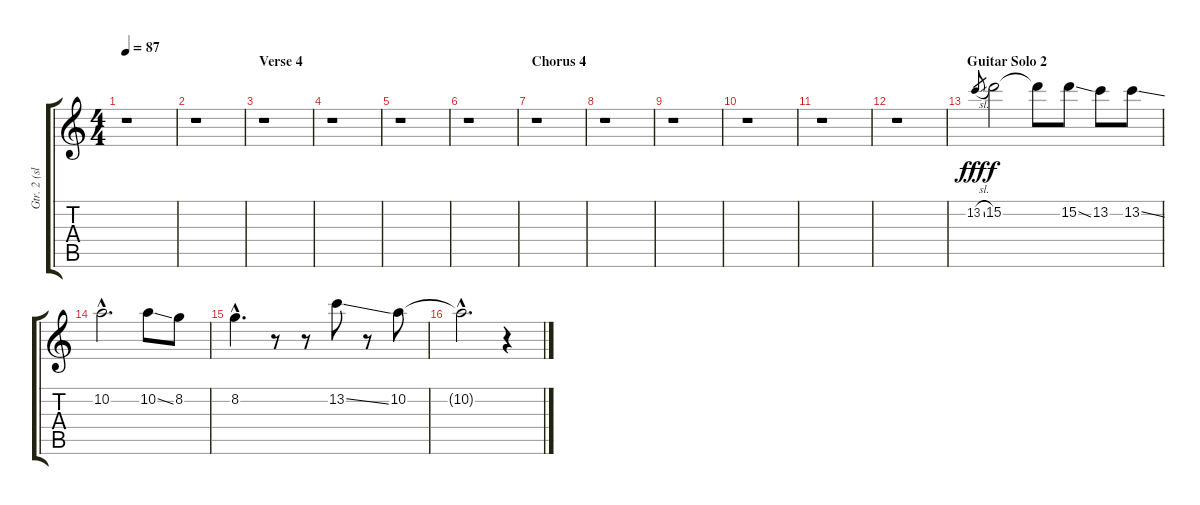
\track ("Gtr. 2 (slide)" "Gtr. 2 (sl") {instrument electricguitarjazz}
\staff {score tabs}
\tuning (E4 B3 G3 D3 A2 E2) {hide}
\ts (4 4)
\tempo 87
\clef g2
\ks c
r.1{dy f} |
r.1 |
\section ("" "Verse 4")
r.1 |
r.1 |
r.1 |
r.1 |
\section ("" "Chorus 4")
r.1 |
r.1 |
r.1 |
r.1 |
r.1 |
r.1 |
\section ("" "Guitar Solo 2")
13.2{sl}.8{gr dy fff} 15.2.2{dy f} 15.2{t}.8 15.2{ss}.8 13.2.8 13.2{ss}.8 |
10.2{hac}.2{d} 10.2{ss}.8 8.2.8 |
8.2{hac}.4{d} r.8 r.8 13.2{ss}.8 r.8 10.2.8 |
10.2{hac t}.2{d} r.4
